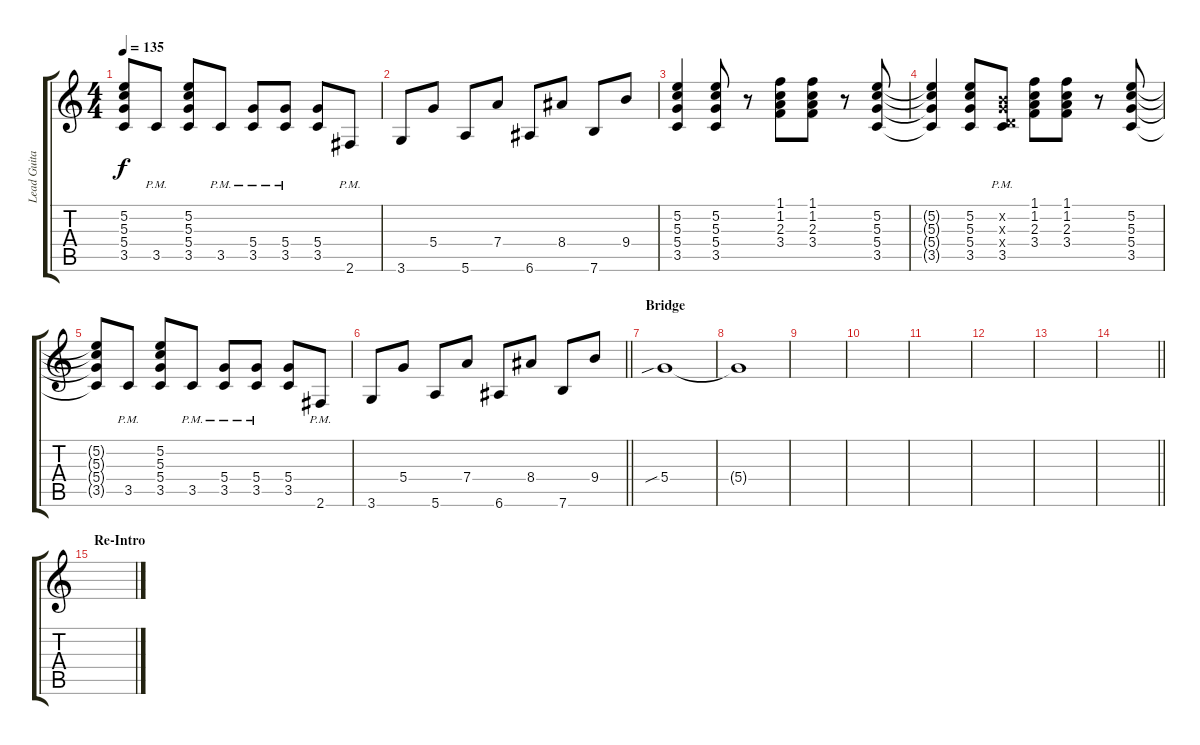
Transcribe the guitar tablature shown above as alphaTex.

\track ("Lead Guitar" "Lead Guita") {instrument distortionguitar}
\staff {score tabs}
\tuning (E4 B3 G3 D3 A2 E2) {hide}
\ts (4 4)
\tempo 135
\clef g2
\ks c
(5.2{t} 5.3{t} 5.4{t} 3.5{t}).8{dy f} 3.5{pm}.8 (5.2 5.3 5.4 3.5).8 3.5{pm}.8 (5.4{pm} 3.5{pm}).8 (5.4{pm} 3.5{pm}).8 (5.4 3.5).8 2.6{pm}.8 |
3.6.8 5.4.8 5.6.8 7.4.8 6.6.8 8.4.8 7.6.8 9.4.8 |
(5.2 5.3 5.4 3.5).4 (5.2 5.3 5.4 3.5).8 r.8 (1.1 1.2 2.3 3.4).8 (1.1 1.2 2.3 3.4).8 r.8 (5.2 5.3 5.4 3.5).8 |
(5.2{t} 5.3{t} 5.4{t} 3.5{t}).4 (5.2 5.3 5.4 3.5).8 (0.2{x} 0.3{x} 0.4{x} 3.5{pm}).8 (1.1 1.2 2.3 3.4).8 (1.1 1.2 2.3 3.4).8 r.8 (5.2 5.3 5.4 3.5).8 |
(5.2{t} 5.3{t} 5.4{t} 3.5{t}).8 3.5{pm}.8 (5.2 5.3 5.4 3.5).8 3.5{pm}.8 (5.4{pm} 3.5{pm}).8 (5.4{pm} 3.5{pm}).8 (5.4 3.5).8 2.6{pm}.8 |
\barLineRight lightlight
3.6.8 5.4.8 5.6.8 7.4.8 6.6.8 8.4.8 7.6.8 9.4.8 |
\section ("" "Bridge")
5.4{sib}.1{volume 0} |
5.4{t}.1 |
|
|
|
|
|
\barLineRight lightlight
|
\section ("" "Re-Intro")
